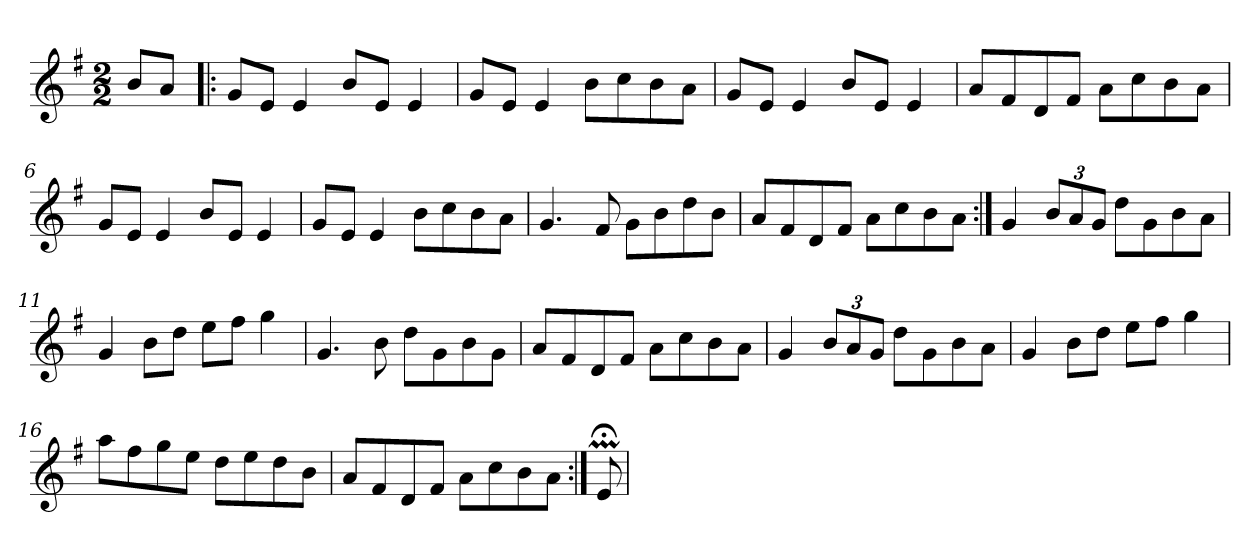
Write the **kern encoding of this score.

**kern
*part1
*staff1
*clefG2
*k[f#]
*G:
*M2/2
=1
8b/L
8a/J
=2!|:
8g/L
8e/J
4e/
8b/L
8e/J
4e/
=3
8g/L
8e/J
4e/
8b\L
8cc\
8b\
8a\J
=4
8g/L
8e/J
4e/
8b/L
8e/J
4e/
=5
8a/L
8f#/
8d/
8f#/J
8a\L
8cc\
8b\
8a\J
=6
8g/L
8e/J
4e/
8b/L
8e/J
4e/
=7
8g/L
8e/J
4e/
8b\L
8cc\
8b\
8a\J
!!LO:LB:g=z
=8
4.g/
8f#/
8g\L
8b\
8dd\
8b\J
=9
8a/L
8f#/
8d/
8f#/J
8a\L
8cc\
8b\
8a\J
=10:|!
4g/
*Xbrackettup
12b/L
12a/
12g/J
8dd\L
8g\
8b\
8a\J
=11
4g/
8b\L
8dd\J
8ee\L
8ff#\J
4gg\
=12
4.g/
8b\
8dd\L
8g\
8b\
8g\J
=13
8a/L
8f#/
8d/
8f#/J
8a\L
8cc\
8b\
8a\J
!!LO:LB:g=z
=14
4g/
12b/L
12a/
12g/J
8dd\L
8g\
8b\
8a\J
=15
4g/
8b\L
8dd\J
8ee\L
8ff#\J
4gg\
=16
8aa\L
8ff#\
8gg\
8ee\J
8dd\L
8ee\
8dd\
8b\J
=17
8a/L
8f#/
8d/
8f#/J
8a\L
8cc\
8b\
8a\J
=18:|!
8e;<MM/
=
*-
